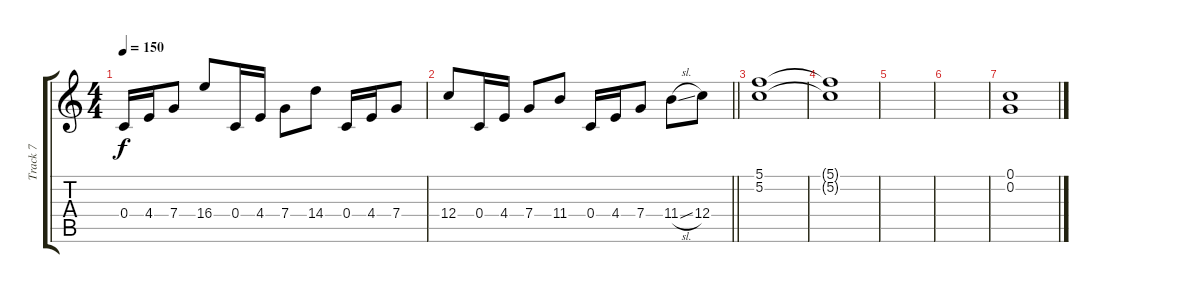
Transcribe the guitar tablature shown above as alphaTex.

\track ("Track 7" "Track 7") {instrument electricguitarjazz}
\staff {score tabs}
\tuning (C4 G3 F3 C3 G2 C2) {hide}
\ts (4 4)
\tempo 150
\clef g2
\ks c
0.4.16{dy f} 4.4.16 7.4.8 16.4.8 0.4.16 4.4.16 7.4.8 14.4.8 0.4.16 4.4.16 7.4.8 |
\barLineRight lightlight
12.4.8 0.4.16 4.4.16 7.4.8 11.4.8 0.4.16 4.4.16 7.4.8 11.4{sl}.8 12.4.8 |
(5.1 5.2).1 |
(5.1{t} 5.2{t}).1 |
|
|
(0.1 0.2).1
